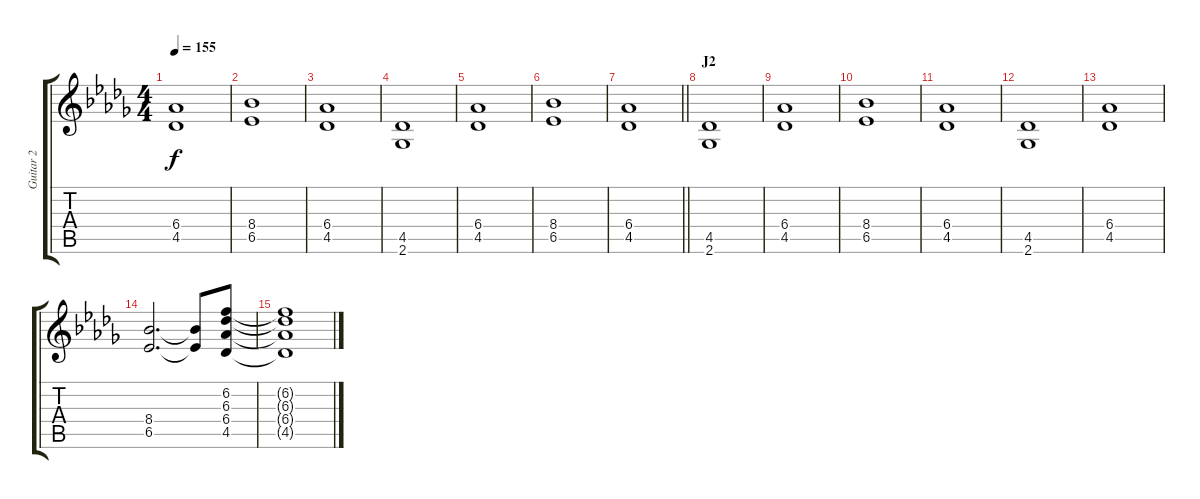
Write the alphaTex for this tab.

\track ("Guitar 2" "Guitar 2") {instrument distortionguitar}
\staff {score tabs}
\tuning (E4 B3 G3 D3 A2 E2) {hide}
\ts (4 4)
\tempo 155
\clef g2
\ks db
(6.4 4.5).1{dy f} |
(8.4 6.5).1 |
(6.4 4.5).1 |
(4.5 2.6).1 |
(6.4 4.5).1 |
(8.4 6.5).1 |
\barLineRight lightlight
(6.4 4.5).1 |
\section ("" "J2")
(4.5 2.6).1 |
(6.4 4.5).1 |
(8.4 6.5).1 |
(6.4 4.5).1 |
(4.5 2.6).1 |
(6.4 4.5).1 |
(8.4 6.5).2{d} (8.4{t} 6.5{t}).8 (6.2 6.3 6.4 4.5).8 |
(6.2{t} 6.3{t} 6.4{t} 4.5{t}).1
